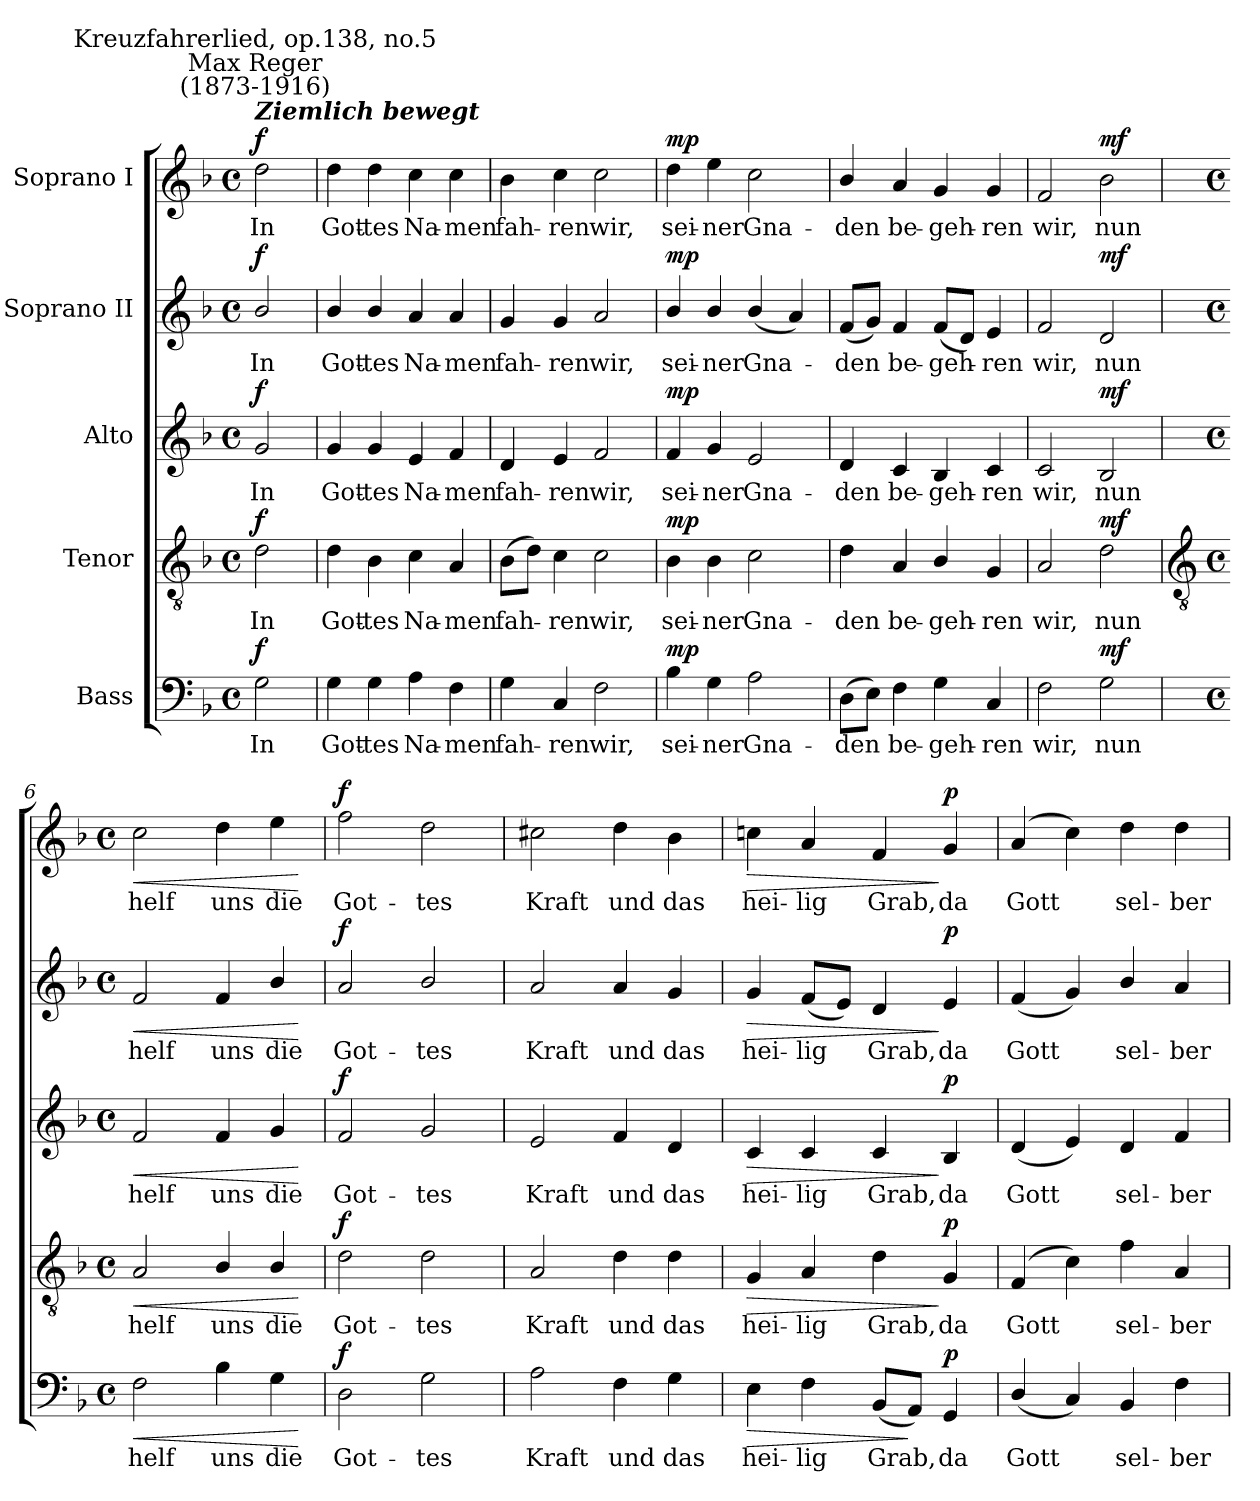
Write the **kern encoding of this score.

**kern	**text	**dynam	**kern	**text	**dynam	**kern	**text	**dynam	**kern	**text	**dynam	**kern	**text	**dynam
*part5	*part5	*part5	*part4	*part4	*part4	*part3	*part3	*part3	*part2	*part2	*part2	*part1	*part1	*part1
*staff5	*staff5	*staff5	*staff4	*staff4	*staff4	*staff3	*staff3	*staff3	*staff2	*staff2	*staff2	*staff1	*staff1	*staff1
*I"Bass	*	*	*I"Tenor	*	*	*I"Alto	*	*	*I"Soprano II	*	*	*I"Soprano I	*	*
*clefF4	*	*	*clefGv2	*	*	*clefG2	*	*	*clefG2	*	*	*clefG2	*	*
*k[b-]	*	*	*k[b-]	*	*	*k[b-]	*	*	*k[b-]	*	*	*k[b-]	*	*
*F:	*	*	*F:	*	*	*F:	*	*	*F:	*	*	*F:	*	*
*M4/4	*	*	*M4/4	*	*	*M4/4	*	*	*M4/4	*	*	*M4/4	*	*
*met(c)	*	*	*met(c)	*	*	*met(c)	*	*	*met(c)	*	*	*met(c)	*	*
=	=	=	=	=	=	=	=	=	=	=	=	=	=	=
!	!	!	!	!	!	!	!	!	!	!	!	!LO:TX:a:Bi:t=Ziemlich bewegt	!	!
!	!	!	!	!	!	!	!	!	!	!	!	!LO:TX:a:cj:t=Max Reger\n(1873-1916)	!	!
!	!	!	!	!	!	!	!	!	!	!	!	!LO:TX:a:cj:t=Kreuzfahrerlied, op.138, no.5	!	!
!	!LO:LY:b	!LO:DY:b	!	!LO:LY:b	!LO:DY:b	!	!LO:LY:b	!LO:DY:b	!	!LO:LY:b	!LO:DY:b	!	!LO:LY:b	!LO:DY:b
2G	In	f	2d	In	f	2g	In	f	2b-/	In	f	2dd	In	f
=1	=1	=1	=1	=1	=1	=1	=1	=1	=1	=1	=1	=1	=1	=1
!	!LO:LY:b	!	!	!LO:LY:b	!	!	!LO:LY:b	!	!	!LO:LY:b	!	!	!LO:LY:b	!
4G	Got-	.	4d	Got-	.	4g	Got-	.	4b-/	Got-	.	4dd	Got-	.
!	!LO:LY:b	!	!	!LO:LY:b	!	!	!LO:LY:b	!	!	!LO:LY:b	!	!	!LO:LY:b	!
4G	-tes	.	4B-	-tes	.	4g	-tes	.	4b-/	-tes	.	4dd	-tes	.
!	!LO:LY:b	!	!	!LO:LY:b	!	!	!LO:LY:b	!	!	!LO:LY:b	!	!	!LO:LY:b	!
4A	Na-	.	4c	Na-	.	4e	Na-	.	4a	Na-	.	4cc	Na-	.
!	!LO:LY:b	!	!	!LO:LY:b	!	!	!LO:LY:b	!	!	!LO:LY:b	!	!	!LO:LY:b	!
4F	-men	.	4A	-men	.	4f	-men	.	4a	-men	.	4cc	-men	.
=2	=2	=2	=2	=2	=2	=2	=2	=2	=2	=2	=2	=2	=2	=2
!	!LO:LY:b	!	!	!LO:LY:b	!	!	!LO:LY:b	!	!	!LO:LY:b	!	!	!LO:LY:b	!
4G	fah-	.	(>8B-L	fah-	.	4d	fah-	.	4g	fah-	.	4b-	fah-	.
.	.	.	8dJ)	.	.	.	.	.	.	.	.	.	.	.
!	!LO:LY:b	!	!	!LO:LY:b	!	!	!LO:LY:b	!	!	!LO:LY:b	!	!	!LO:LY:b	!
4C	-ren	.	4c	ren	.	4e	-ren	.	4g	-ren	.	4cc	-ren	.
!	!LO:LY:b	!	!	!LO:LY:b	!	!	!LO:LY:b	!	!	!LO:LY:b	!	!	!LO:LY:b	!
2F	wir,	.	2c	wir,	.	2f	wir,	.	2a	wir,	.	2cc	wir,	.
=3	=3	=3	=3	=3	=3	=3	=3	=3	=3	=3	=3	=3	=3	=3
!	!LO:LY:b	!LO:DY:b	!	!LO:LY:b	!LO:DY:b	!	!LO:LY:b	!LO:DY:b	!	!LO:LY:b	!LO:DY:b	!	!LO:LY:b	!LO:DY:b
4B-	sei-	mp	4B-	sei-	mp	4f	sei-	mp	4b-/	sei-	mp	4dd	sei-	mp
!	!LO:LY:b	!	!	!LO:LY:b	!	!	!LO:LY:b	!	!	!LO:LY:b	!	!	!LO:LY:b	!
4G	-ner	.	4B-	-ner	.	4g	-ner	.	4b-/	-ner	.	4ee	-ner	.
!	!LO:LY:b	!	!	!LO:LY:b	!	!	!LO:LY:b	!	!	!LO:LY:b	!	!	!LO:LY:b	!
2A	Gna-	.	2c	Gna-	.	2e	Gna-	.	(<4b-/	Gna-	.	2cc	Gna-	.
.	.	.	.	.	.	.	.	.	4a)	.	.	.	.	.
=4	=4	=4	=4	=4	=4	=4	=4	=4	=4	=4	=4	=4	=4	=4
!	!LO:LY:b	!	!	!LO:LY:b	!	!	!LO:LY:b	!	!	!LO:LY:b	!	!	!LO:LY:b	!
(>8DL	-den	.	4d	-den	.	4d	-den	.	(<8fL	den	.	4b-/	-den	.
8EJ)	.	.	.	.	.	.	.	.	8gJ)	.	.	.	.	.
!	!LO:LY:b	!	!	!LO:LY:b	!	!	!LO:LY:b	!	!	!LO:LY:b	!	!	!LO:LY:b	!
4F	be-	.	4A	be-	.	4c	be-	.	4f	be-	.	4a	be-	.
!	!LO:LY:b	!	!	!LO:LY:b	!	!	!LO:LY:b	!	!	!LO:LY:b	!	!	!LO:LY:b	!
4G	-geh-	.	4B-/	-geh-	.	4B-	-geh-	.	(<8fL	-geh-	.	4g	-geh-	.
.	.	.	.	.	.	.	.	.	8dJ)	.	.	.	.	.
!	!LO:LY:b	!	!	!LO:LY:b	!	!	!LO:LY:b	!	!	!LO:LY:b	!	!	!LO:LY:b	!
4C	-ren	.	4G	-ren	.	4c	-ren	.	4e	ren	.	4g	-ren	.
=5	=5	=5	=5	=5	=5	=5	=5	=5	=5	=5	=5	=5	=5	=5
!	!LO:LY:b	!	!	!LO:LY:b	!	!	!LO:LY:b	!	!	!LO:LY:b	!	!	!LO:LY:b	!
2F	wir,	.	2A	wir,	.	2c	wir,	.	2f	wir,	.	2f	wir,	.
!	!LO:LY:b	!LO:DY:b	!	!LO:LY:b	!LO:DY:b	!	!LO:LY:b	!LO:DY:b	!	!LO:LY:b	!LO:DY:b	!	!LO:LY:b	!LO:DY:b
2G	nun	mf	2d	nun	mf	2B-	nun	mf	2d	nun	mf	2b-	nun	mf
!!LO:LB:g=z
=6	=6	=6	=6	=6	=6	=6	=6	=6	=6	=6	=6	=6	=6	=6
*	*	*	*clefGv2	*	*	*	*	*	*	*	*	*	*	*
*M4/4	*	*	*M4/4	*	*	*M4/4	*	*	*M4/4	*	*	*M4/4	*	*
*met(c)	*	*	*met(c)	*	*	*met(c)	*	*	*met(c)	*	*	*met(c)	*	*
!	!LO:LY:b	!LO:HP:b	!	!LO:LY:b	!LO:HP:b	!	!LO:LY:b	!LO:HP:b	!	!LO:LY:b	!LO:HP:b	!	!LO:LY:b	!LO:HP:b
2F	helf	<	2A	helf	<	2f	helf	<	2f	helf	<	2cc	helf	<
!	!LO:LY:b	!	!	!LO:LY:b	!	!	!LO:LY:b	!	!	!LO:LY:b	!	!	!LO:LY:b	!
4B-	uns	.	4B-/	uns	.	4f	uns	.	4f	uns	.	4dd	uns	.
!	!LO:LY:b	!	!	!LO:LY:b	!	!	!LO:LY:b	!	!	!LO:LY:b	!	!	!LO:LY:b	!
4G	die	.	4B-/	die	.	4g	die	.	4b-/	die	.	4ee	die	.
.	.	[	.	.	[	.	.	[	.	.	[	.	.	[
=7	=7	=7	=7	=7	=7	=7	=7	=7	=7	=7	=7	=7	=7	=7
!	!LO:LY:b	!LO:DY:b	!	!LO:LY:b	!LO:DY:b	!	!LO:LY:b	!LO:DY:b	!	!LO:LY:b	!LO:DY:b	!	!LO:LY:b	!LO:DY:b
2D	Got-	f	2d	Got-	f	2f	Got-	f	2a	Got-	f	2ff	Got-	f
!	!LO:LY:b	!	!	!LO:LY:b	!	!	!LO:LY:b	!	!	!LO:LY:b	!	!	!LO:LY:b	!
2G	-tes	.	2d	-tes	.	2g	-tes	.	2b-/	-tes	.	2dd	-tes	.
=8	=8	=8	=8	=8	=8	=8	=8	=8	=8	=8	=8	=8	=8	=8
!	!LO:LY:b	!	!	!LO:LY:b	!	!	!LO:LY:b	!	!	!LO:LY:b	!	!	!LO:LY:b	!
2A	Kraft	.	2A	Kraft	.	2e	Kraft	.	2a	Kraft	.	2cc#X	Kraft	.
!	!LO:LY:b	!	!	!LO:LY:b	!	!	!LO:LY:b	!	!	!LO:LY:b	!	!	!LO:LY:b	!
4F	und	.	4d	und	.	4f	und	.	4a	und	.	4dd	und	.
!	!LO:LY:b	!	!	!LO:LY:b	!	!	!LO:LY:b	!	!	!LO:LY:b	!	!	!LO:LY:b	!
4G	das	.	4d	das	.	4d	das	.	4g	das	.	4b-	das	.
=9	=9	=9	=9	=9	=9	=9	=9	=9	=9	=9	=9	=9	=9	=9
!	!LO:LY:b	!LO:HP:b	!	!LO:LY:b	!LO:HP:b	!	!LO:LY:b	!LO:HP:b	!	!LO:LY:b	!LO:HP:b	!	!LO:LY:b	!LO:HP:b
4E	hei-	>	4G	hei-	>	4c	hei-	>	4g	hei-	>	4ccn	hei-	>
!	!LO:LY:b	!	!	!LO:LY:b	!	!	!LO:LY:b	!	!	!LO:LY:b	!	!	!LO:LY:b	!
4F	-lig	.	4A	-lig	.	4c	-lig	.	(<8fL	-lig	.	4a	-lig	.
.	.	.	.	.	.	.	.	.	8eJ)	.	.	.	.	.
!	!LO:LY:b	!	!	!LO:LY:b	!	!	!LO:LY:b	!	!	!LO:LY:b	!	!	!LO:LY:b	!
(<8BB-L	Grab,	.	4d	Grab,	.	4c	Grab,	.	4d	Grab,	.	4f	Grab,	.
8AAJ)	.	]	.	.	.	.	.	.	.	.	.	.	.	.
!	!LO:LY:b	!LO:DY:b	!	!LO:LY:b	!LO:DY:n=1:b	!	!LO:LY:b	!LO:DY:n=1:b	!	!LO:LY:b	!LO:DY:n=1:b	!	!LO:LY:b	!LO:DY:n=1:b
4GG	da	p	4G	da	] p	4B-	da	] p	4e	da	] p	4g	da	] p
=10	=10	=10	=10	=10	=10	=10	=10	=10	=10	=10	=10	=10	=10	=10
!	!LO:LY:b	!	!	!LO:LY:b	!	!	!LO:LY:b	!	!	!LO:LY:b	!	!	!LO:LY:b	!
(<4D/	Gott	.	(4F	Gott	.	(<4d	Gott	.	(<4f	Gott	.	(<4a	Gott	.
4C)	.	.	4c)	.	.	4e)	.	.	4g)	.	.	4cc)	.	.
!	!LO:LY:b	!	!	!LO:LY:b	!	!	!LO:LY:b	!	!	!LO:LY:b	!	!	!LO:LY:b	!
4BB-	sel-	.	4f	sel-	.	4d	sel-	.	4b-/	sel-	.	4dd	sel-	.
!	!LO:LY:b	!	!	!LO:LY:b	!	!	!LO:LY:b	!	!	!LO:LY:b	!	!	!LO:LY:b	!
4F	-ber	.	4A	-ber	.	4f	-ber	.	4a	-ber	.	4dd	-ber	.
=	=	=	=	=	=	=	=	=	=	=	=	=	=	=
*-	*-	*-	*-	*-	*-	*-	*-	*-	*-	*-	*-	*-	*-	*-
